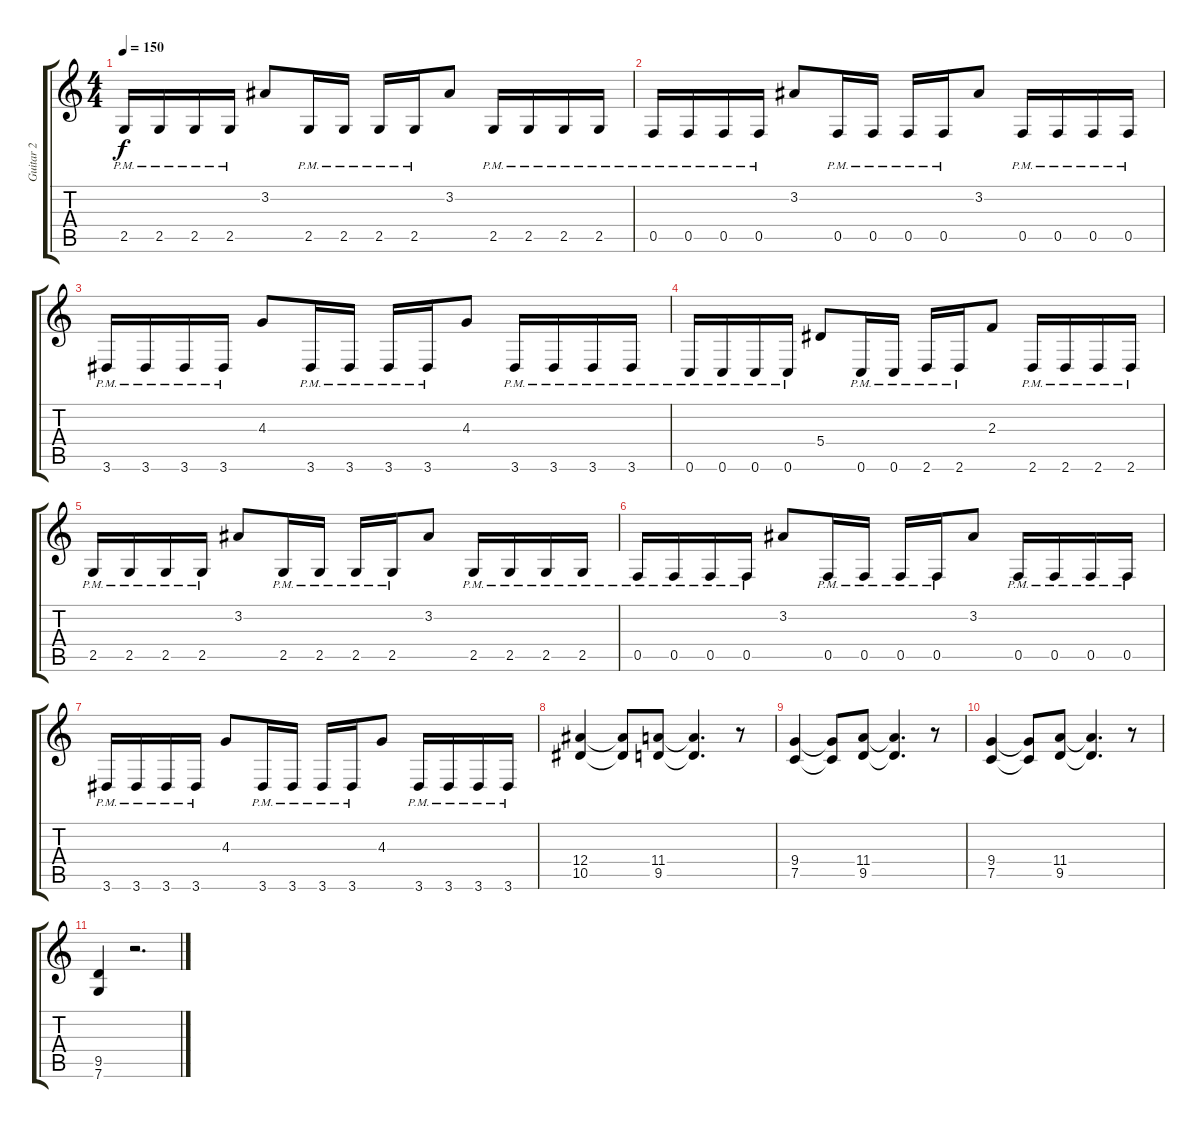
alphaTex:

\track ("Guitar 2" "Guitar 2") {instrument distortionguitar}
\staff {score tabs}
\tuning (C4 G3 Eb3 Bb2 F2 C2) {hide}
\ts (4 4)
\tempo 150
\clef g2
\ks c
2.5{pm}.16{dy f balance 16} 2.5{pm}.16 2.5{pm}.16 2.5{pm}.16 3.2.8 2.5{pm}.16 2.5{pm}.16 2.5{pm}.16 2.5{pm}.16 3.2.8 2.5{pm}.16 2.5{pm}.16 2.5{pm}.16 2.5{pm}.16 |
0.5{pm}.16 0.5{pm}.16 0.5{pm}.16 0.5{pm}.16 3.2.8 0.5{pm}.16 0.5{pm}.16 0.5{pm}.16 0.5{pm}.16 3.2.8 0.5{pm}.16 0.5{pm}.16 0.5{pm}.16 0.5{pm}.16 |
3.6{pm}.16 3.6{pm}.16 3.6{pm}.16 3.6{pm}.16 4.3.8 3.6{pm}.16 3.6{pm}.16 3.6{pm}.16 3.6{pm}.16 4.3.8 3.6{pm}.16 3.6{pm}.16 3.6{pm}.16 3.6{pm}.16 |
0.6{pm}.16 0.6{pm}.16 0.6{pm}.16 0.6{pm}.16 5.4.8 0.6{pm}.16 0.6{pm}.16 2.6{pm}.16 2.6{pm}.16 2.3.8 2.6{pm}.16 2.6{pm}.16 2.6{pm}.16 2.6{pm}.16 |
2.5{pm}.16 2.5{pm}.16 2.5{pm}.16 2.5{pm}.16 3.2.8 2.5{pm}.16 2.5{pm}.16 2.5{pm}.16 2.5{pm}.16 3.2.8 2.5{pm}.16 2.5{pm}.16 2.5{pm}.16 2.5{pm}.16 |
0.5{pm}.16 0.5{pm}.16 0.5{pm}.16 0.5{pm}.16 3.2.8 0.5{pm}.16 0.5{pm}.16 0.5{pm}.16 0.5{pm}.16 3.2.8 0.5{pm}.16 0.5{pm}.16 0.5{pm}.16 0.5{pm}.16 |
3.6{pm}.16 3.6{pm}.16 3.6{pm}.16 3.6{pm}.16 4.3.8 3.6{pm}.16 3.6{pm}.16 3.6{pm}.16 3.6{pm}.16 4.3.8 3.6{pm}.16 3.6{pm}.16 3.6{pm}.16 3.6{pm}.16 |
(12.4 10.5).4{volume 11} (12.4{t} 10.5{t}).8 (11.4 9.5).8 (11.4{t} 9.5{t}).4{d} r.8 |
(9.4 7.5).4 (9.4{t} 7.5{t}).8 (11.4 9.5).8 (11.4{t} 9.5{t}).4{d} r.8 |
(9.4 7.5).4 (9.4{t} 7.5{t}).8 (11.4 9.5).8 (11.4{t} 9.5{t}).4{d} r.8 |
(9.5 7.6).4 r.2{d}
